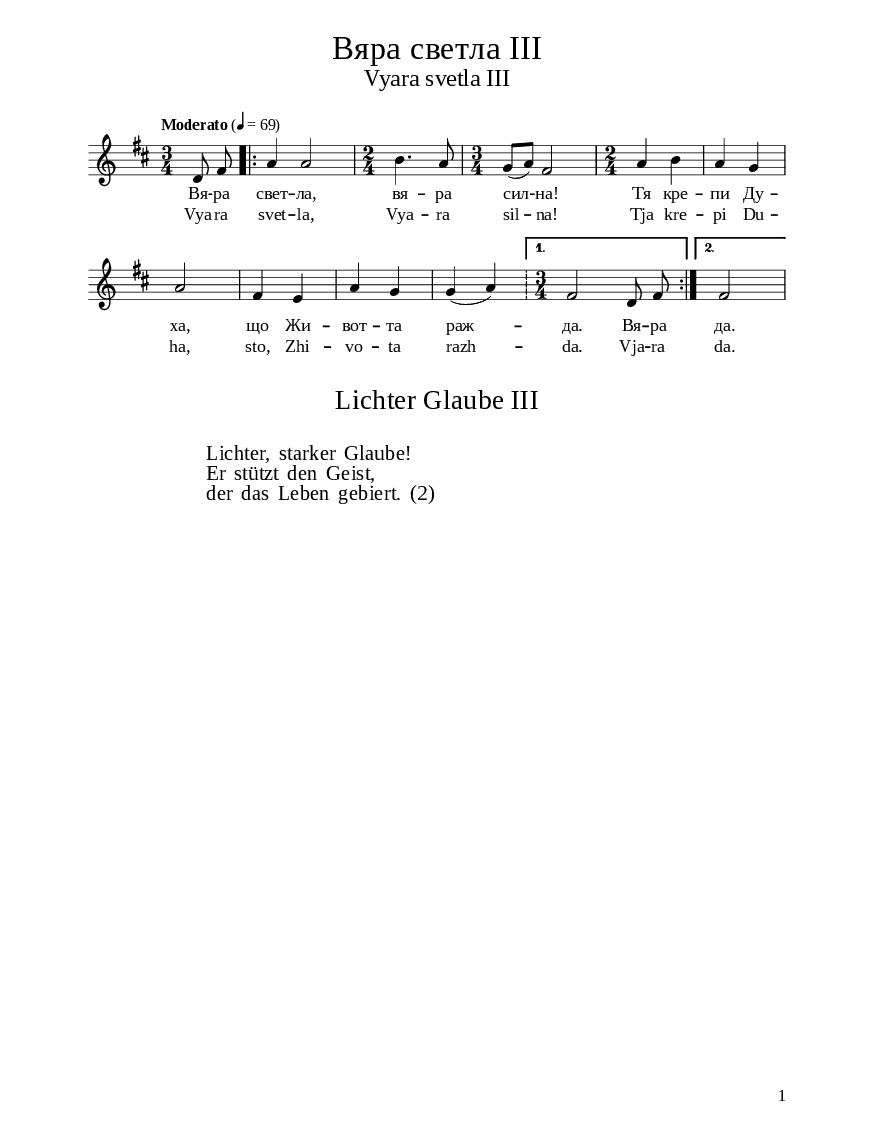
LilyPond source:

\version "2.22.1"

% include paper part and global functions
\include "include/globals.ily"

\bookpart {
  \include "include/bookpart-paper.ily"
  \score {
    \include "include/score-layout.ily"

    \new Voice \absolute {
      \clef treble
      \key d \major
      \time 3/4
      \tempoFunc "Moderato" 4 "69"
      \autoBeamOff
      \partial 4
      d'8  fis'8 | \repeat volta 2 {
        a'4  % 2
        a'2 | % 3
        \time 2/4 b'4.  a'8 |  \time 3/4 g'8 ( [  a'8 ])  | % 4

        fis'2 | % 5
        \time 2/4 a'4  b'4  | % 6
        a'4  g'4 \break | % 7
        a'2 | % 8
        fis'4  e'4 | % 9
        a'4  g'4 |
        g'4 (  a'4 ) \bar "!" |
      }  % 11


      \alternative {
        {\time 3/4 fis'2 d'8 fis'8}
        { fis'2}
      }
    }

    \addlyrics { Вя -- ра свет --   ла,
      вя -- ра сил --   на! Тя кре -- пи Ду -- ха, що Жи -- вот -- та раж -- да. Вя -- ра да.}
    \addlyrics {Vya -- ra svet -- la, Vya -- ra sil -- na! Tja kre -- pi Du -- ha, sto, Zhi -- vo -- ta razh -- da. Vja -- ra da.}

    \header {
      title = \titleFunc "Вяра светла III" "Vyara svetla III"
    }

    \midi{}

  } % score

 

  % include foreign translation(s) of the song
  \version "2.22.1"

\markup \fill-line { \fontsize #deTitleFontSize "Lichter Glaube III" }
\markup \null
\markup \null
\markup \fontsize #deCoupletFontSize {
    \hspace #10
    \override #'(baseline-skip . 1.9)
    \column {

    \line { " " }

\line { " " Lichter, starker Glaube! }

\line { " " Er stützt den Geist, }

\line { " " der das Leben gebiert. (2)}

  }
}


} % bookpart

